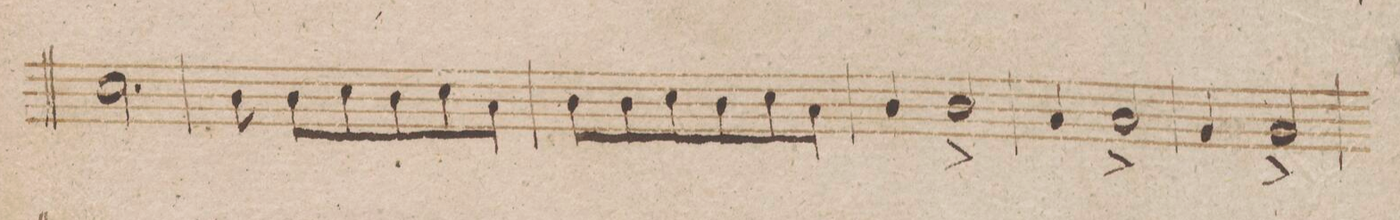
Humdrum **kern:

**kern	**dynam
*I"Clarinetto 2do in B.	*
*clefG2	*
*k[b-]	*
*met(c)	*
*M3/4	*
2.b-\	.
=41	=41
8a\	.
8a\L	.
8b-\	.
8a\	.
8b-\	.
8g\J	.
=42	=42
8a\L	.
8a\	.
8b-\	.
8a\	.
8b-\	.
8g\J	.
=43	=43
4a/	.
2a^/	.
=44	=44
4g/	.
2g^/	.
=45	=45
4f/	.
2f^/	.
=46	=46
*-	*-
